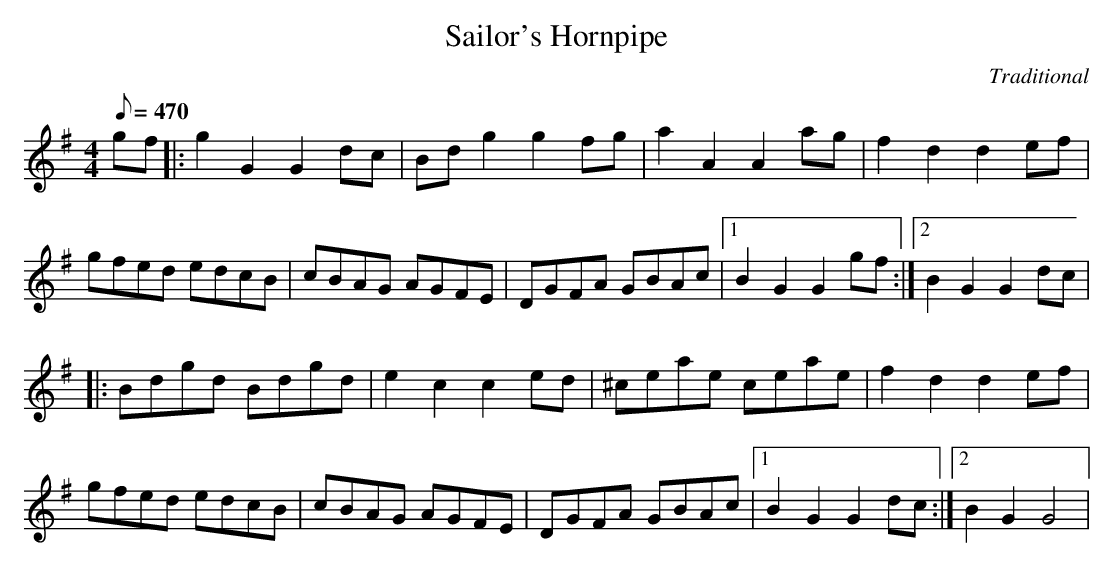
X:1
T:Sailor's Hornpipe
C:Traditional
M:4/4
L:1/8
Q:1/8=470
K:G
gf|:g2G2 G2dc|Bdg2 g2fg|a2A2 A2ag|f2d2 d2ef|
gfed edcB|cBAG AGFE|DGFA GBAc|1 B2G2 G2gf:|2 B2G2 G2dc|
|:Bdgd Bdgd|e2c2 c2ed|^ceae ceae|f2d2 d2ef|
gfed edcB|cBAG AGFE|DGFA GBAc|1 B2G2 G2dc:|2 B2G2 G4|
